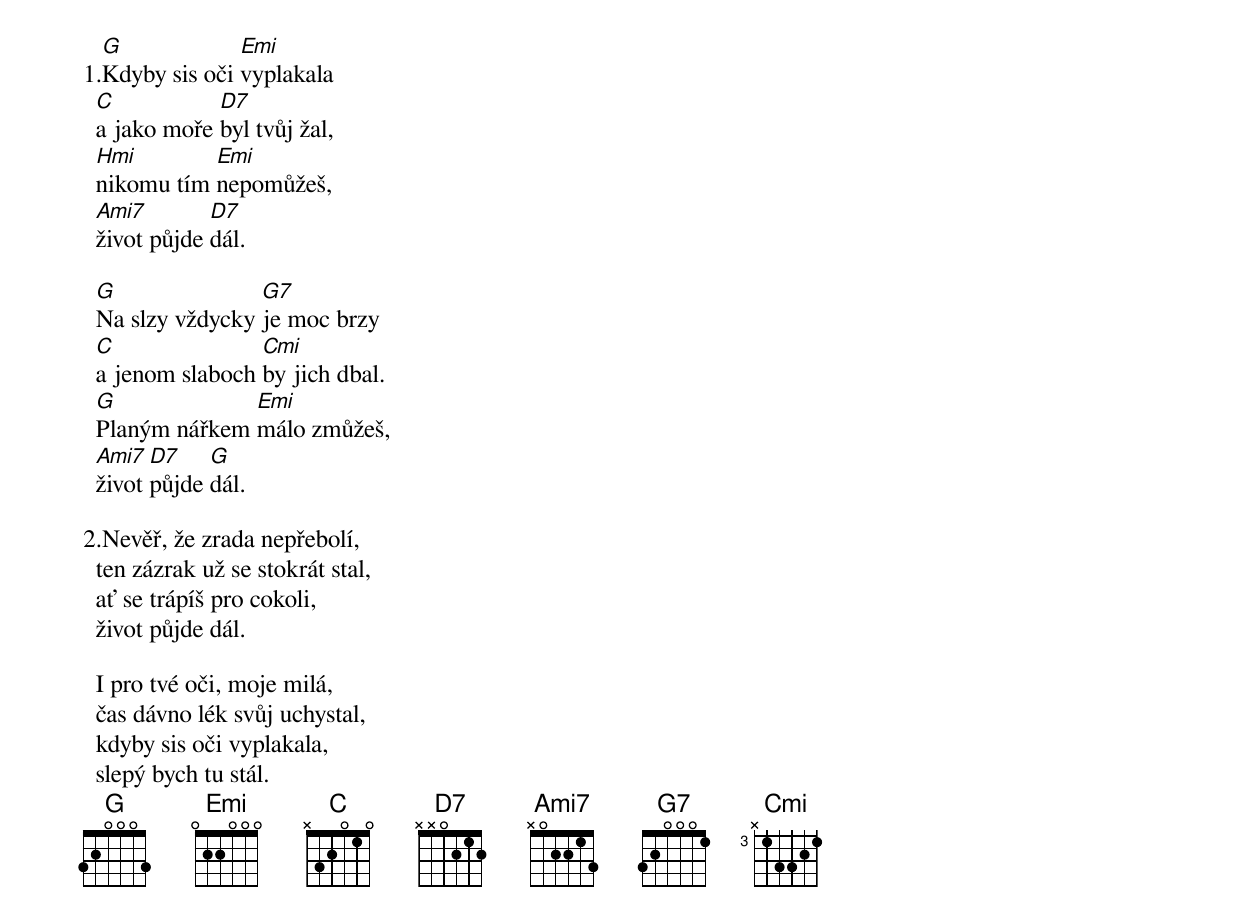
  G             Emi
1.Kdyby sis oči vyplakala
  C           D7
  a jako moře byl tvůj žal,
  Hmi        Emi
  nikomu tím nepomůžeš,
  Ami7        D7
  život půjde dál.

  G               G7
  Na slzy vždycky je moc brzy
  C               Cmi
  a jenom slaboch by jich dbal.
  G             Emi
  Planým nářkem málo zmůžeš,
  Ami7  D7    G
  život půjde dál.

2.Nevěř, že zrada nepřebolí,
  ten zázrak už se stokrát stal,
  ať se trápíš pro cokoli,
  život půjde dál.

  I pro tvé oči, moje milá,
  čas dávno lék svůj uchystal,
  kdyby sis oči vyplakala,
  slepý bych tu stál.
